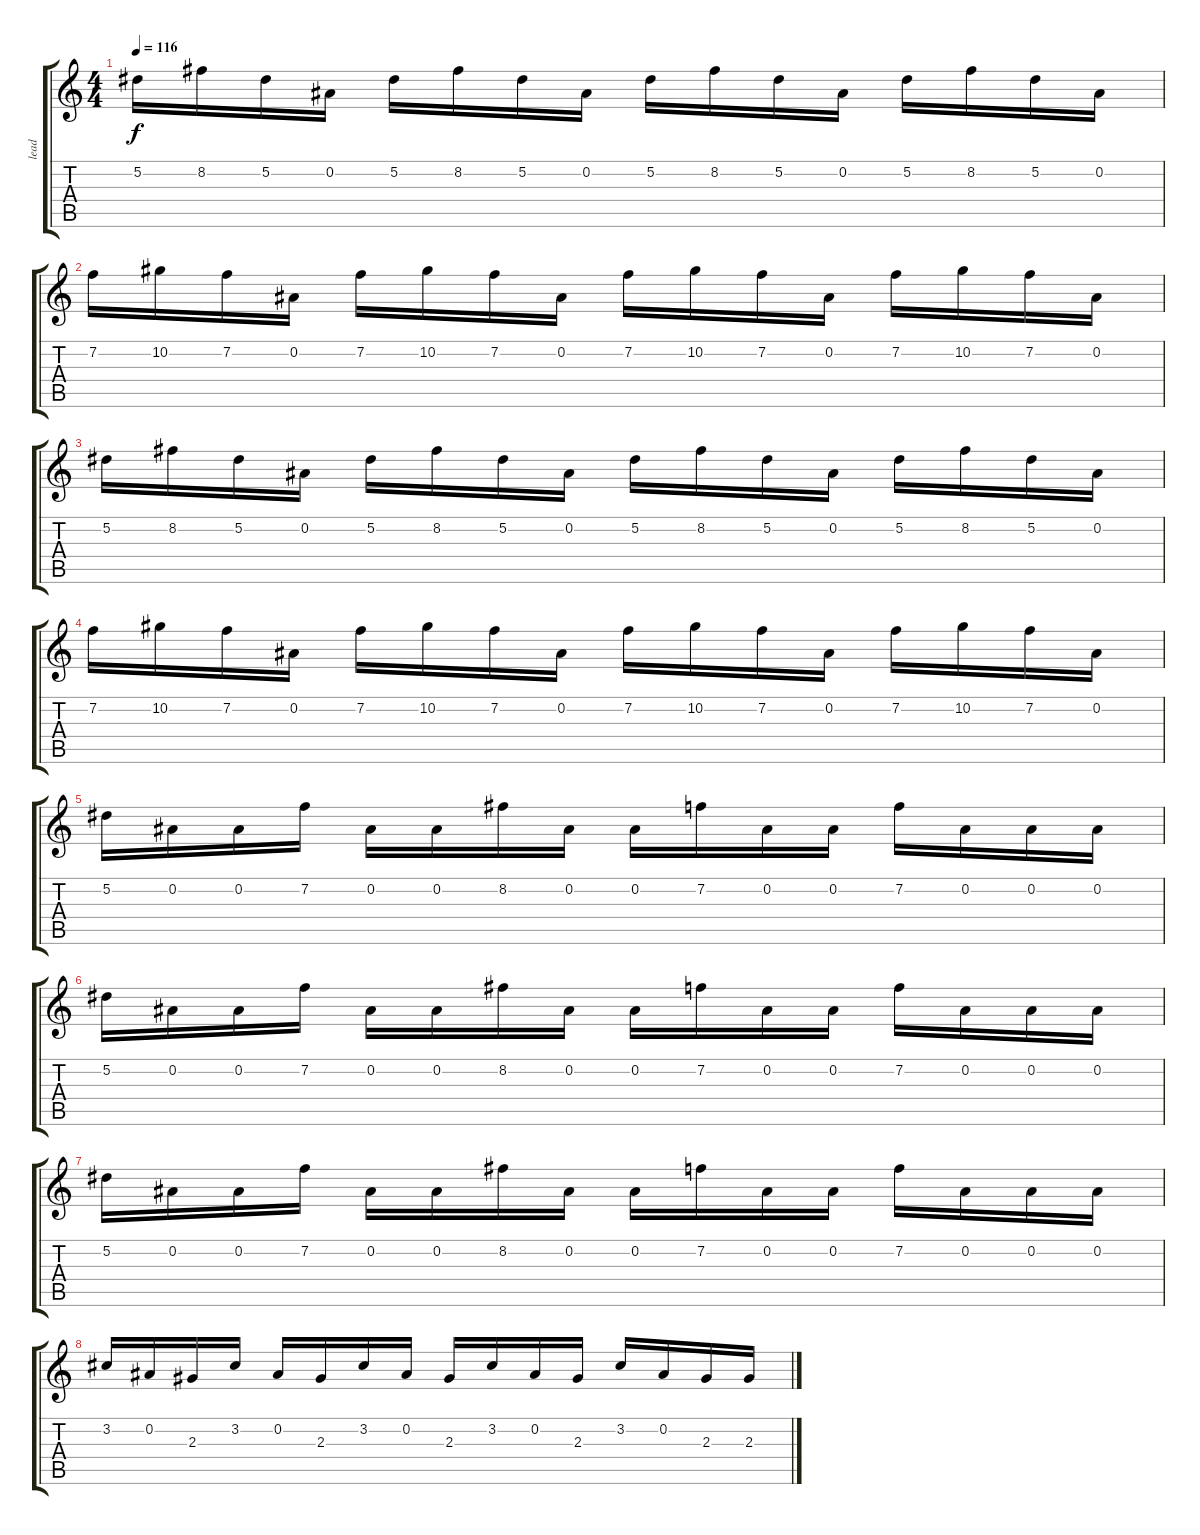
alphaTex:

\track ("lead" "lead") {instrument distortionguitar}
\staff {score tabs}
\tuning (Eb4 Bb3 Gb3 Db3 Ab2 Db2) {hide}
\ts (4 4)
\tempo 116
\clef g2
\ks c
5.2.16{dy f} 8.2.16 5.2.16 0.2.16 5.2.16 8.2.16 5.2.16 0.2.16 5.2.16 8.2.16 5.2.16 0.2.16 5.2.16 8.2.16 5.2.16 0.2.16 |
7.2.16 10.2.16 7.2.16 0.2.16 7.2.16 10.2.16 7.2.16 0.2.16 7.2.16 10.2.16 7.2.16 0.2.16 7.2.16 10.2.16 7.2.16 0.2.16 |
5.2.16 8.2.16 5.2.16 0.2.16 5.2.16 8.2.16 5.2.16 0.2.16 5.2.16 8.2.16 5.2.16 0.2.16 5.2.16 8.2.16 5.2.16 0.2.16 |
7.2.16 10.2.16 7.2.16 0.2.16 7.2.16 10.2.16 7.2.16 0.2.16 7.2.16 10.2.16 7.2.16 0.2.16 7.2.16 10.2.16 7.2.16 0.2.16 |
5.2.16{volume 13} 0.2.16 0.2.16 7.2.16 0.2.16 0.2.16 8.2.16 0.2.16 0.2.16 7.2.16 0.2.16 0.2.16 7.2.16 0.2.16 0.2.16 0.2.16 |
5.2.16 0.2.16 0.2.16 7.2.16 0.2.16 0.2.16 8.2.16 0.2.16 0.2.16 7.2.16 0.2.16 0.2.16 7.2.16 0.2.16 0.2.16 0.2.16 |
5.2.16 0.2.16 0.2.16 7.2.16 0.2.16 0.2.16 8.2.16 0.2.16 0.2.16 7.2.16 0.2.16 0.2.16 7.2.16 0.2.16 0.2.16 0.2.16 |
3.2.16 0.2.16 2.3.16 3.2.16 0.2.16 2.3.16 3.2.16 0.2.16 2.3.16 3.2.16 0.2.16 2.3.16 3.2.16 0.2.16 2.3.16 2.3.16
